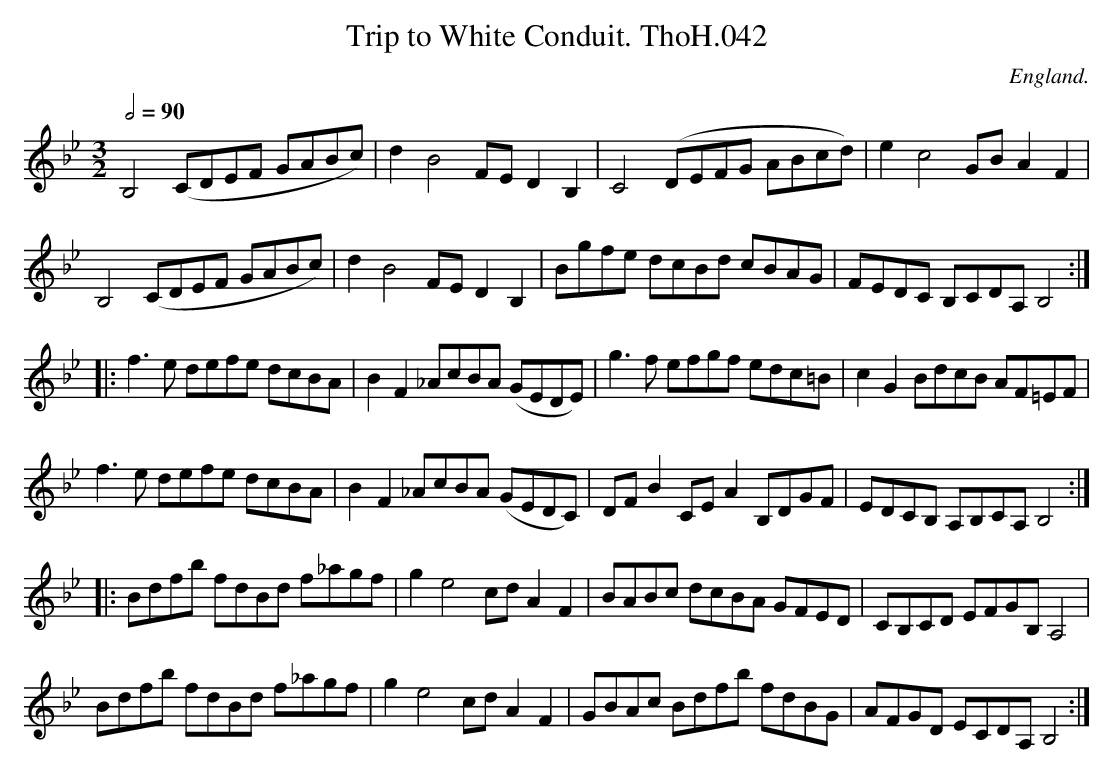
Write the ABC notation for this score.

X:1
T:Trip to White Conduit. ThoH.042
Q:1/2=90
M:3/2
L:1/8
O:England.
K:Bb
B,4(CDEF GABc)|d2B4FED2B,2|C4(DEFG ABcd)|e2c4GBA2F2|
B,4(CDEF GABc)|d2B4FED2B,2|Bgfe dcBd cBAG|FEDC B,CDA,B,4:|
|:f3e defe dcBA|B2F2_AcBA (GEDE)|g3f efgf edc=B|c2G2BdcB AF=EF|
f3e defe dcBA|B2F2_AcBA (GEDC)|DFB2CEA2B,DGF|EDCB, A,B,CA,B,4:|
|:Bdfb fdBd f_agf|g2e4cdA2F2|BABc dcBA GFED|CB,CD EFGB,A,4|
Bdfb fdBd f_agf|g2e4cdA2F2|GBAc Bdfb fdBG|AFGD ECDA,B,4:|
